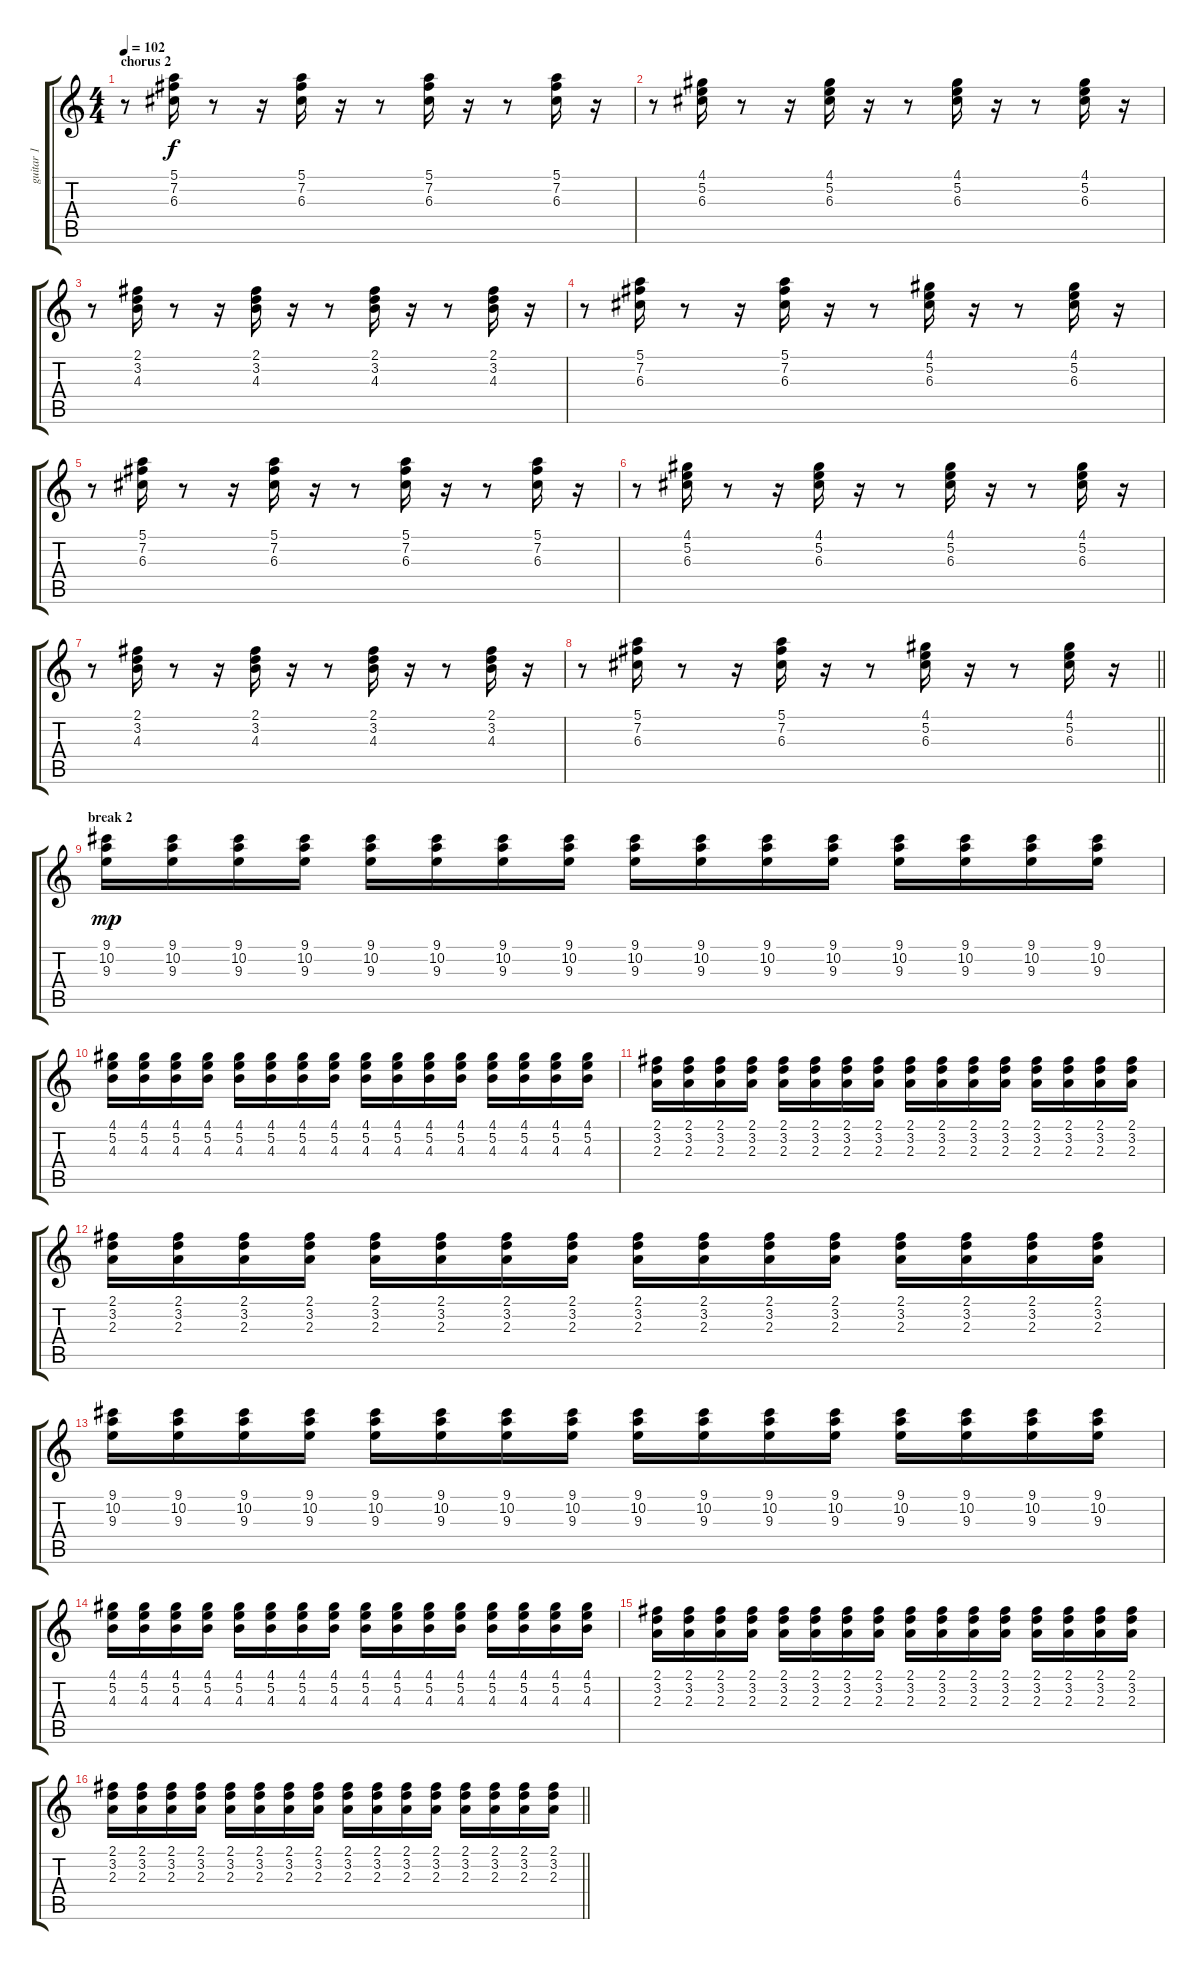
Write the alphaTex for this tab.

\track ("guitar 1" "guitar 1") {instrument overdrivenguitar}
\staff {score tabs}
\tuning (E4 B3 G3 D3 A2 E2) {hide}
\ts (4 4)
\section ("" "chorus 2")
\tempo 102
\clef g2
\ks c
r.8{dy f} (5.1 7.2 6.3).16 r.8 r.16 (5.1 7.2 6.3).16 r.16 r.8 (5.1 7.2 6.3).16 r.16 r.8 (5.1 7.2 6.3).16 r.16 |
r.8 (4.1 5.2 6.3).16 r.8 r.16 (4.1 5.2 6.3).16 r.16 r.8 (4.1 5.2 6.3).16 r.16 r.8 (4.1 5.2 6.3).16 r.16 |
r.8 (2.1 3.2 4.3).16 r.8 r.16 (2.1 3.2 4.3).16 r.16 r.8 (2.1 3.2 4.3).16 r.16 r.8 (2.1 3.2 4.3).16 r.16 |
r.8 (5.1 7.2 6.3).16 r.8 r.16 (5.1 7.2 6.3).16 r.16 r.8 (4.1 5.2 6.3).16 r.16 r.8 (4.1 5.2 6.3).16 r.16 |
r.8 (5.1 7.2 6.3).16 r.8 r.16 (5.1 7.2 6.3).16 r.16 r.8 (5.1 7.2 6.3).16 r.16 r.8 (5.1 7.2 6.3).16 r.16 |
r.8 (4.1 5.2 6.3).16 r.8 r.16 (4.1 5.2 6.3).16 r.16 r.8 (4.1 5.2 6.3).16 r.16 r.8 (4.1 5.2 6.3).16 r.16 |
r.8 (2.1 3.2 4.3).16 r.8 r.16 (2.1 3.2 4.3).16 r.16 r.8 (2.1 3.2 4.3).16 r.16 r.8 (2.1 3.2 4.3).16 r.16 |
\barLineRight lightlight
r.8 (5.1 7.2 6.3).16 r.8 r.16 (5.1 7.2 6.3).16 r.16 r.8 (4.1 5.2 6.3).16 r.16 r.8 (4.1 5.2 6.3).16 r.16 |
\section ("" "break 2")
(9.1 10.2 9.3).16{dy mp volume 12 instrument electricguitarclean} (9.1 10.2 9.3).16 (9.1 10.2 9.3).16 (9.1 10.2 9.3).16 (9.1 10.2 9.3).16 (9.1 10.2 9.3).16 (9.1 10.2 9.3).16 (9.1 10.2 9.3).16 (9.1 10.2 9.3).16 (9.1 10.2 9.3).16 (9.1 10.2 9.3).16 (9.1 10.2 9.3).16 (9.1 10.2 9.3).16 (9.1 10.2 9.3).16 (9.1 10.2 9.3).16 (9.1 10.2 9.3).16 |
(4.1 5.2 4.3).16 (4.1 5.2 4.3).16 (4.1 5.2 4.3).16 (4.1 5.2 4.3).16 (4.1 5.2 4.3).16 (4.1 5.2 4.3).16 (4.1 5.2 4.3).16 (4.1 5.2 4.3).16 (4.1 5.2 4.3).16 (4.1 5.2 4.3).16 (4.1 5.2 4.3).16 (4.1 5.2 4.3).16 (4.1 5.2 4.3).16 (4.1 5.2 4.3).16 (4.1 5.2 4.3).16 (4.1 5.2 4.3).16 |
(2.1 3.2 2.3).16 (2.1 3.2 2.3).16 (2.1 3.2 2.3).16 (2.1 3.2 2.3).16 (2.1 3.2 2.3).16 (2.1 3.2 2.3).16 (2.1 3.2 2.3).16 (2.1 3.2 2.3).16 (2.1 3.2 2.3).16 (2.1 3.2 2.3).16 (2.1 3.2 2.3).16 (2.1 3.2 2.3).16 (2.1 3.2 2.3).16 (2.1 3.2 2.3).16 (2.1 3.2 2.3).16 (2.1 3.2 2.3).16 |
(2.1 3.2 2.3).16 (2.1 3.2 2.3).16 (2.1 3.2 2.3).16 (2.1 3.2 2.3).16 (2.1 3.2 2.3).16 (2.1 3.2 2.3).16 (2.1 3.2 2.3).16 (2.1 3.2 2.3).16 (2.1 3.2 2.3).16 (2.1 3.2 2.3).16 (2.1 3.2 2.3).16 (2.1 3.2 2.3).16 (2.1 3.2 2.3).16 (2.1 3.2 2.3).16 (2.1 3.2 2.3).16 (2.1 3.2 2.3).16 |
(9.1 10.2 9.3).16 (9.1 10.2 9.3).16 (9.1 10.2 9.3).16 (9.1 10.2 9.3).16 (9.1 10.2 9.3).16 (9.1 10.2 9.3).16 (9.1 10.2 9.3).16 (9.1 10.2 9.3).16 (9.1 10.2 9.3).16 (9.1 10.2 9.3).16 (9.1 10.2 9.3).16 (9.1 10.2 9.3).16 (9.1 10.2 9.3).16 (9.1 10.2 9.3).16 (9.1 10.2 9.3).16 (9.1 10.2 9.3).16 |
(4.1 5.2 4.3).16 (4.1 5.2 4.3).16 (4.1 5.2 4.3).16 (4.1 5.2 4.3).16 (4.1 5.2 4.3).16 (4.1 5.2 4.3).16 (4.1 5.2 4.3).16 (4.1 5.2 4.3).16 (4.1 5.2 4.3).16 (4.1 5.2 4.3).16 (4.1 5.2 4.3).16 (4.1 5.2 4.3).16 (4.1 5.2 4.3).16 (4.1 5.2 4.3).16 (4.1 5.2 4.3).16 (4.1 5.2 4.3).16 |
(2.1 3.2 2.3).16 (2.1 3.2 2.3).16 (2.1 3.2 2.3).16 (2.1 3.2 2.3).16 (2.1 3.2 2.3).16 (2.1 3.2 2.3).16 (2.1 3.2 2.3).16 (2.1 3.2 2.3).16 (2.1 3.2 2.3).16 (2.1 3.2 2.3).16 (2.1 3.2 2.3).16 (2.1 3.2 2.3).16 (2.1 3.2 2.3).16 (2.1 3.2 2.3).16 (2.1 3.2 2.3).16 (2.1 3.2 2.3).16 |
\barLineRight lightlight
(2.1 3.2 2.3).16 (2.1 3.2 2.3).16 (2.1 3.2 2.3).16 (2.1 3.2 2.3).16 (2.1 3.2 2.3).16 (2.1 3.2 2.3).16 (2.1 3.2 2.3).16 (2.1 3.2 2.3).16 (2.1 3.2 2.3).16 (2.1 3.2 2.3).16 (2.1 3.2 2.3).16 (2.1 3.2 2.3).16 (2.1 3.2 2.3).16 (2.1 3.2 2.3).16 (2.1 3.2 2.3).16 (2.1 3.2 2.3).16
